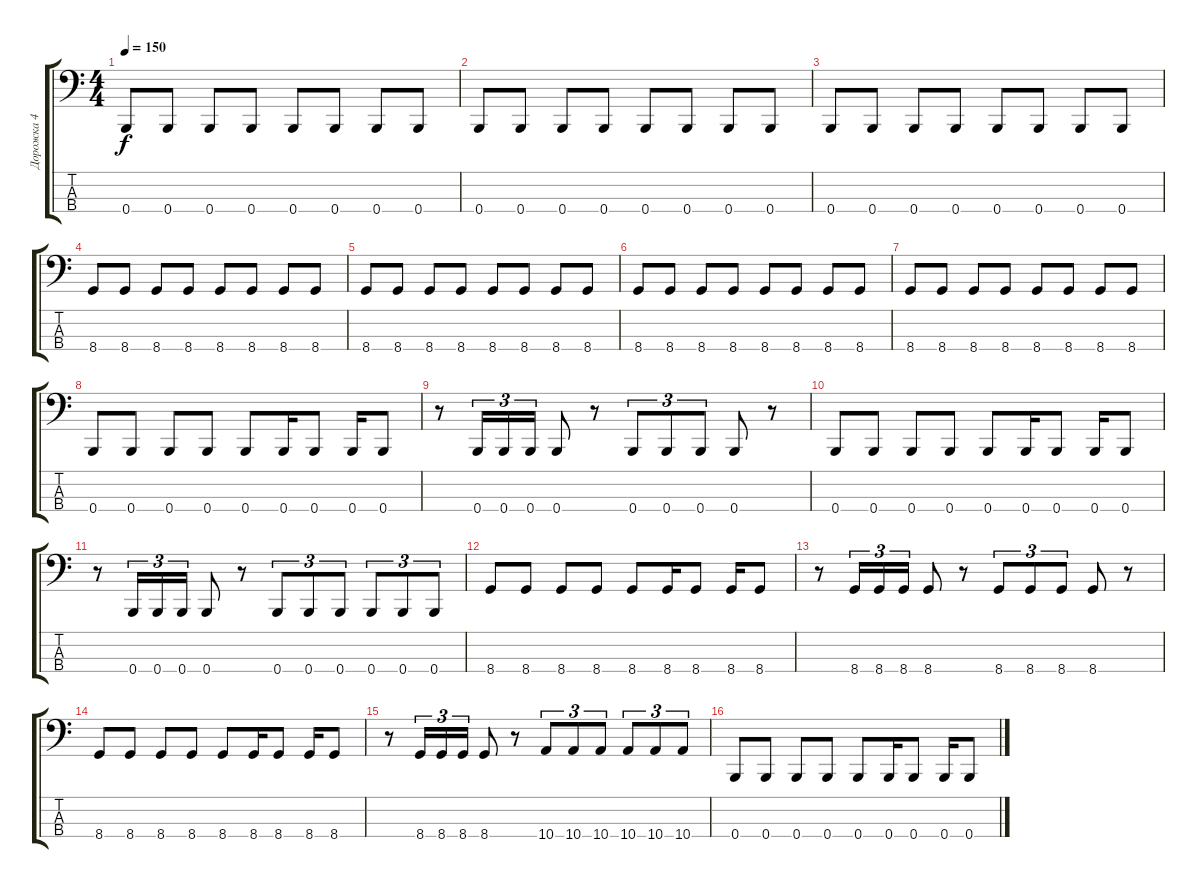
\track ("Дорожка 4" "Дорожка 4") {instrument electricbassfinger}
\staff {score tabs}
\tuning (E2 B1 Gb1 B0) {hide}
\ts (4 4)
\tempo 150
\clef f4
\ks c
0.4.8{dy f} 0.4.8 0.4.8 0.4.8 0.4.8 0.4.8 0.4.8 0.4.8 |
0.4.8 0.4.8 0.4.8 0.4.8 0.4.8 0.4.8 0.4.8 0.4.8 |
0.4.8 0.4.8 0.4.8 0.4.8 0.4.8 0.4.8 0.4.8 0.4.8 |
8.4.8 8.4.8 8.4.8 8.4.8 8.4.8 8.4.8 8.4.8 8.4.8 |
8.4.8 8.4.8 8.4.8 8.4.8 8.4.8 8.4.8 8.4.8 8.4.8 |
8.4.8 8.4.8 8.4.8 8.4.8 8.4.8 8.4.8 8.4.8 8.4.8 |
8.4.8 8.4.8 8.4.8 8.4.8 8.4.8 8.4.8 8.4.8 8.4.8 |
0.4.8 0.4.8 0.4.8 0.4.8 0.4.8 0.4.16 0.4.8 0.4.16 0.4.8 |
r.8 0.4.16{tu (3 2)} 0.4.16{tu (3 2)} 0.4.16{tu (3 2)} 0.4.8 r.8 0.4.8{tu (3 2)} 0.4.8{tu (3 2)} 0.4.8{tu (3 2)} 0.4.8 r.8 |
0.4.8 0.4.8 0.4.8 0.4.8 0.4.8 0.4.16 0.4.8 0.4.16 0.4.8 |
r.8 0.4.16{tu (3 2)} 0.4.16{tu (3 2)} 0.4.16{tu (3 2)} 0.4.8 r.8 0.4.8{tu (3 2)} 0.4.8{tu (3 2)} 0.4.8{tu (3 2)} 0.4.8{tu (3 2)} 0.4.8{tu (3 2)} 0.4.8{tu (3 2)} |
8.4.8 8.4.8 8.4.8 8.4.8 8.4.8 8.4.16 8.4.8 8.4.16 8.4.8 |
r.8 8.4.16{tu (3 2)} 8.4.16{tu (3 2)} 8.4.16{tu (3 2)} 8.4.8 r.8 8.4.8{tu (3 2)} 8.4.8{tu (3 2)} 8.4.8{tu (3 2)} 8.4.8 r.8 |
8.4.8 8.4.8 8.4.8 8.4.8 8.4.8 8.4.16 8.4.8 8.4.16 8.4.8 |
r.8 8.4.16{tu (3 2)} 8.4.16{tu (3 2)} 8.4.16{tu (3 2)} 8.4.8 r.8 10.4.8{tu (3 2)} 10.4.8{tu (3 2)} 10.4.8{tu (3 2)} 10.4.8{tu (3 2)} 10.4.8{tu (3 2)} 10.4.8{tu (3 2)} |
0.4.8 0.4.8 0.4.8 0.4.8 0.4.8 0.4.16 0.4.8 0.4.16 0.4.8
